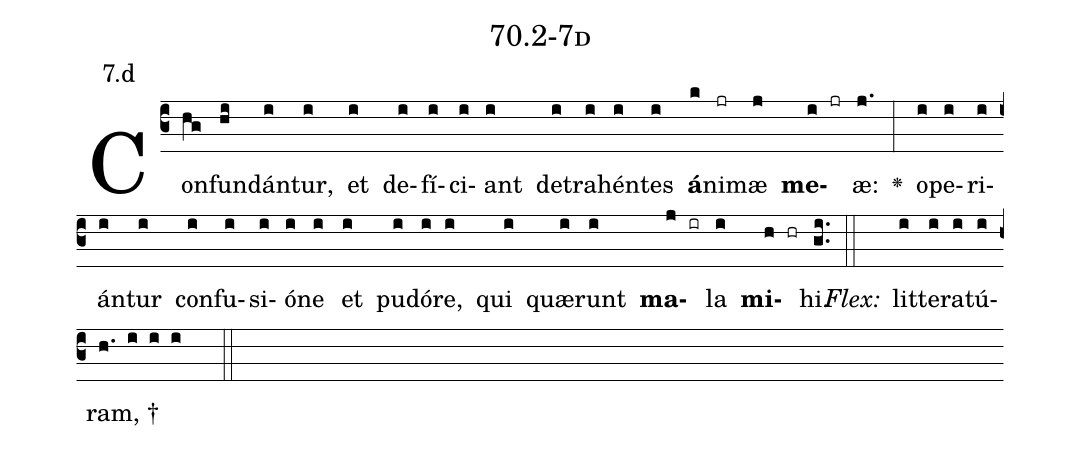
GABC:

name: 70.2-7d;
annotation: 7.d;
%%
(c3)Con(hg)fun(hi)dán(i)tur,(i) et(i) de(i)fí(i)ci(i)ant(i) de(i)tra(i)hén(i)tes(i) <b>á</b>(k)ni(jr)mæ(j) <b>me</b>(i jr)æ:(j.) <v>\greheightstar</v>(:) o(i)pe(i)ri(i)án(i)tur(i) con(i)fu(i)si(i)ó(i)ne(i) et(i) pu(i)dó(i)re,(i) qui(i) quæ(i)runt(i) <b>ma</b>(j ir)la(i) <b>mi</b>(h hr)hi.(gi..) (::)
<i>Flex:</i>()  lit(i)te(i)ra(i)tú(i)ram, †(h. i i i  ::)

%E(i) u(i) o(j) u(i) a(h) e.(gi..) (::)
